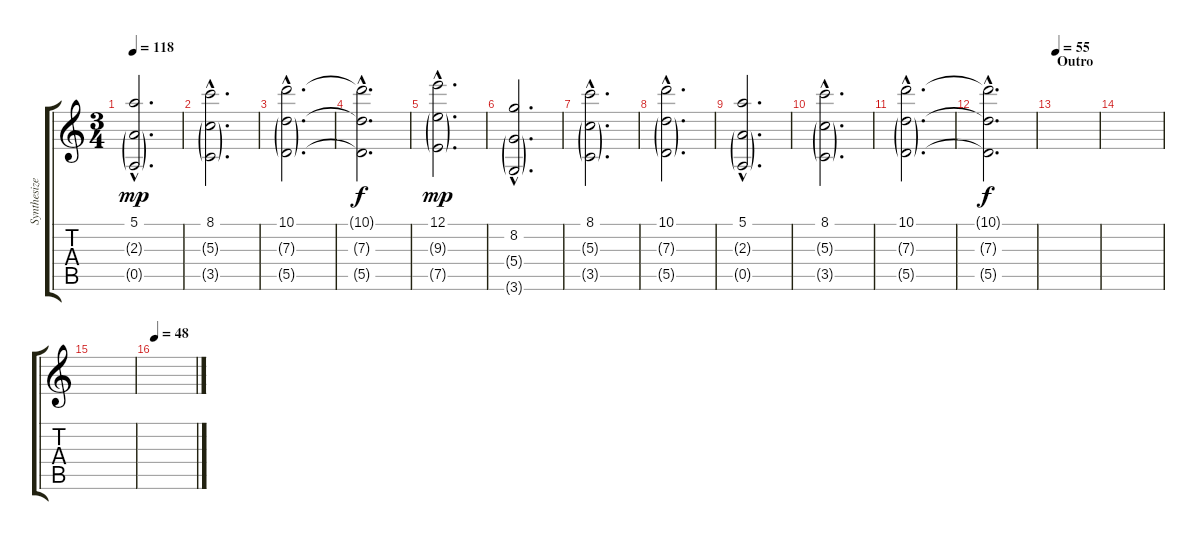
\track ("Synthesizer" "Synthesize") {instrument stringensemble1}
\staff {score tabs}
\tuning (E5 B4 G4 D4 A3 E3) {hide}
\ts (3 4)
\tempo 118
\clef g2
\ks c
(5.1{hac} 2.3{g hac} 0.5{g hac}).2{d dy mp} |
(8.1{hac} 5.3{g hac} 3.5{g hac}).2{d} |
(10.1{hac} 7.3{g hac} 5.5{g hac}).2{d} |
(10.1{hac t} 7.3{hac t} 5.5{hac t}).2{d dy f} |
(12.1{hac} 9.3{g hac} 7.5{g hac}).2{d dy mp volume 8} |
(8.2{hac} 5.4{g hac} 3.6{g hac}).2{d} |
(8.1{hac} 5.3{g hac} 3.5{g hac}).2{d} |
(10.1{hac} 7.3{g hac} 5.5{g hac}).2{d} |
(5.1{hac} 2.3{g hac} 0.5{g hac}).2{d} |
(8.1{hac} 5.3{g hac} 3.5{g hac}).2{d} |
(10.1{hac} 7.3{g hac} 5.5{g hac}).2{d} |
(10.1{hac t} 7.3{hac t} 5.5{hac t}).2{d dy f} |
\section ("" "Outro")
\tempo 55
|
|
|
\tempo 48
